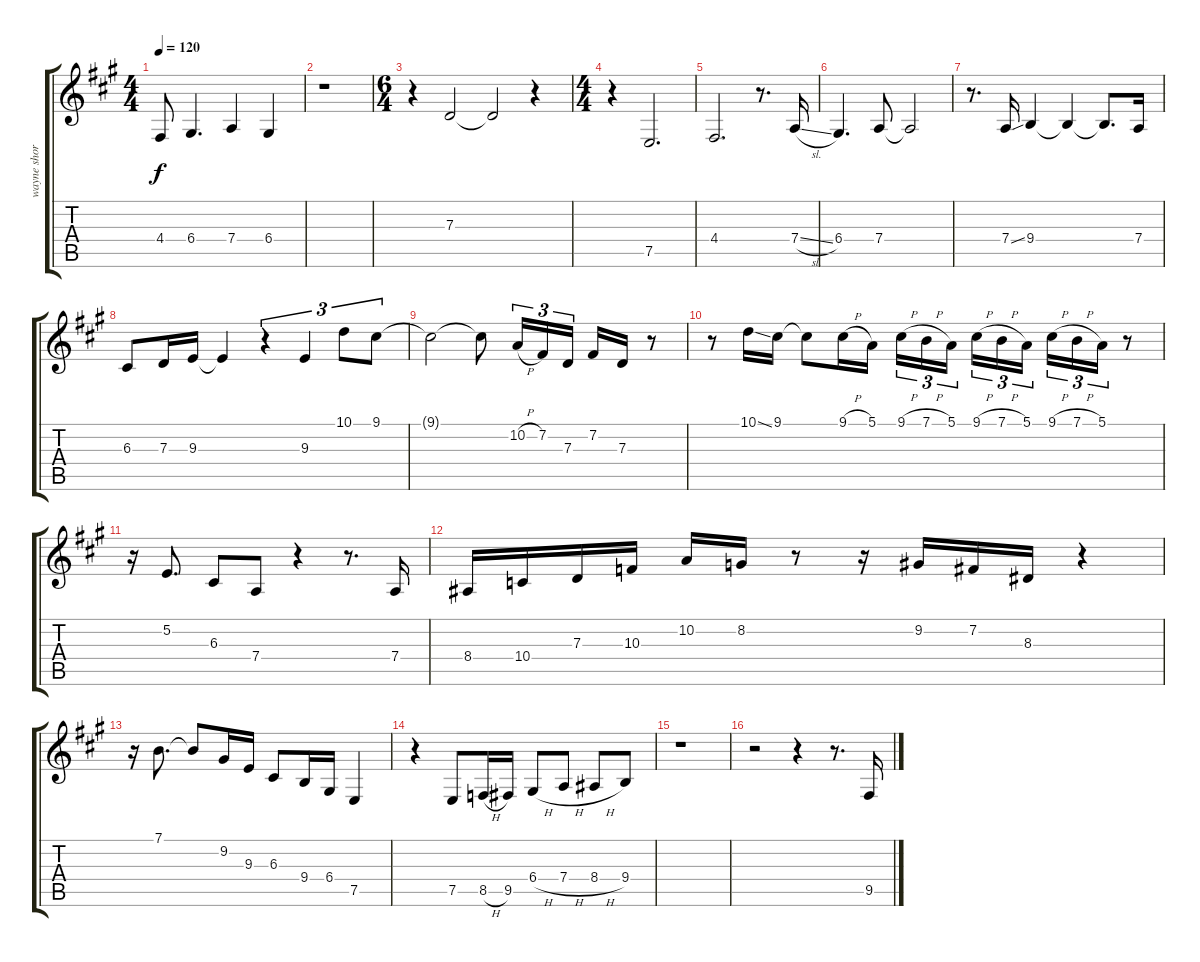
\track ("wayne shorter" "wayne shor") {instrument tenorsax}
\staff {score tabs}
\tuning (E4 B3 G3 D3 A2 E2) {hide}
\ts (4 4)
\tempo 120
\clef g2
\ks a
4.4{t}.8{dy f} 6.4.4{d} 7.4.4 6.4.4 |
r.1 |
\ts (6 4)
r.4 7.3.2 7.3{t}.2 r.4 |
\ts (4 4)
r.4 7.5.2{d} |
4.4.2{d} r.8{d} 7.4{sl}.16 |
6.4.4{d} 7.4.8 7.4{t}.2 |
r.8{d} 7.4{ss}.16 9.4.4 9.4{t}.4 9.4{t}.8{d} 7.4.16 |
6.3.8 7.3.16 9.3.16 9.3{t}.4 r.4{tu (3 2)} 9.3.4{tu (3 2)} 10.1.8{tu (3 2)} 9.1.8{tu (3 2)} |
9.1{t}.2 9.1{t}.8 10.2{h}.16{tu (3 2)} 7.2.16{tu (3 2)} 7.3.16{tu (3 2)} 7.2.16 7.3.16 r.8 |
r.8 10.1{ss}.16 9.1.16 9.1{t}.8 9.1{h}.16 5.1.16 9.1{h}.16{tu (3 2)} 7.1{h}.16{tu (3 2)} 5.1.16{tu (3 2) beam splitsecondary} 9.1{h}.16{tu (3 2)} 7.1{h}.16{tu (3 2)} 5.1.16{tu (3 2)} 9.1{h}.16{tu (3 2)} 7.1{h}.16{tu (3 2)} 5.1.16{tu (3 2)} r.8 |
r.16 5.2.8{d} 6.3.8 7.4.8 r.4 r.8{d} 7.4.16 |
8.4.16 10.4.16 7.3.16 10.3.16 10.2.16 8.2.16 r.8 r.16 9.2.16 7.2.16 8.3.16 r.4 |
r.16 7.1.8{d} 7.1{t}.8 9.2.16 9.3.16 6.3.8 9.4.16 6.4.16 7.5.4 |
r.4 7.5.8 8.5{h}.16 9.5.16 6.4{h}.8 7.4{h}.8 8.4{h}.8 9.4.8 |
r.1 |
r.2 r.4 r.8{d} 9.5.16
